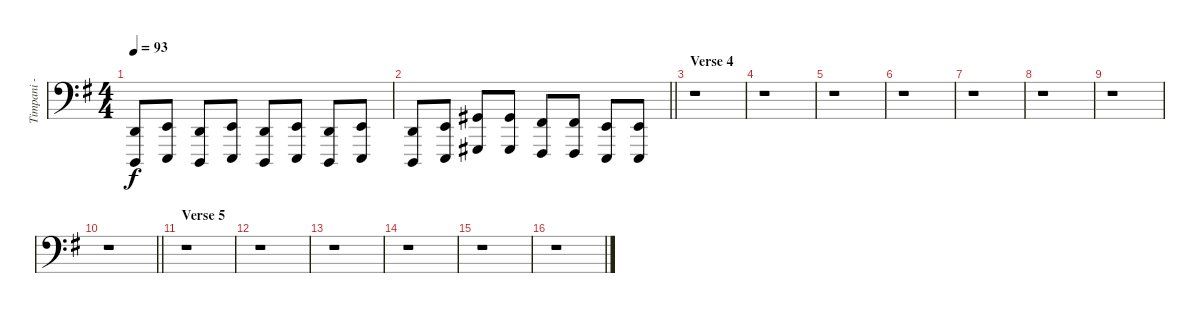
\track ("Timpani - Ed Warby" "Timpani - ") {instrument cello}
\staff {score}
\tuning (G2 D2 A1 E1 B0) {hide}
\ts (4 4)
\tempo 93
\clef f4
\ks eminor
(0.2 3.5).8{dy f} (2.2 0.4).8 (0.2 3.5).8 (2.2 0.4).8 (0.2 3.5).8 (2.2 0.4).8 (0.2 3.5).8 (2.2 0.4).8 |
\barLineRight lightlight
(0.2 3.5).8 (2.2 0.4).8 (1.1 4.4).8 (1.1 4.4).8 (4.2 2.4).8 (4.2 2.4).8 (2.2 0.4).8 (2.2 0.4).8 |
\section ("" "Verse 4")
r.1 |
r.1 |
r.1 |
r.1 |
r.1 |
r.1 |
r.1 |
\barLineRight lightlight
r.1 |
\section ("" "Verse 5")
r.1 |
r.1 |
r.1 |
r.1 |
r.1 |
r.1
